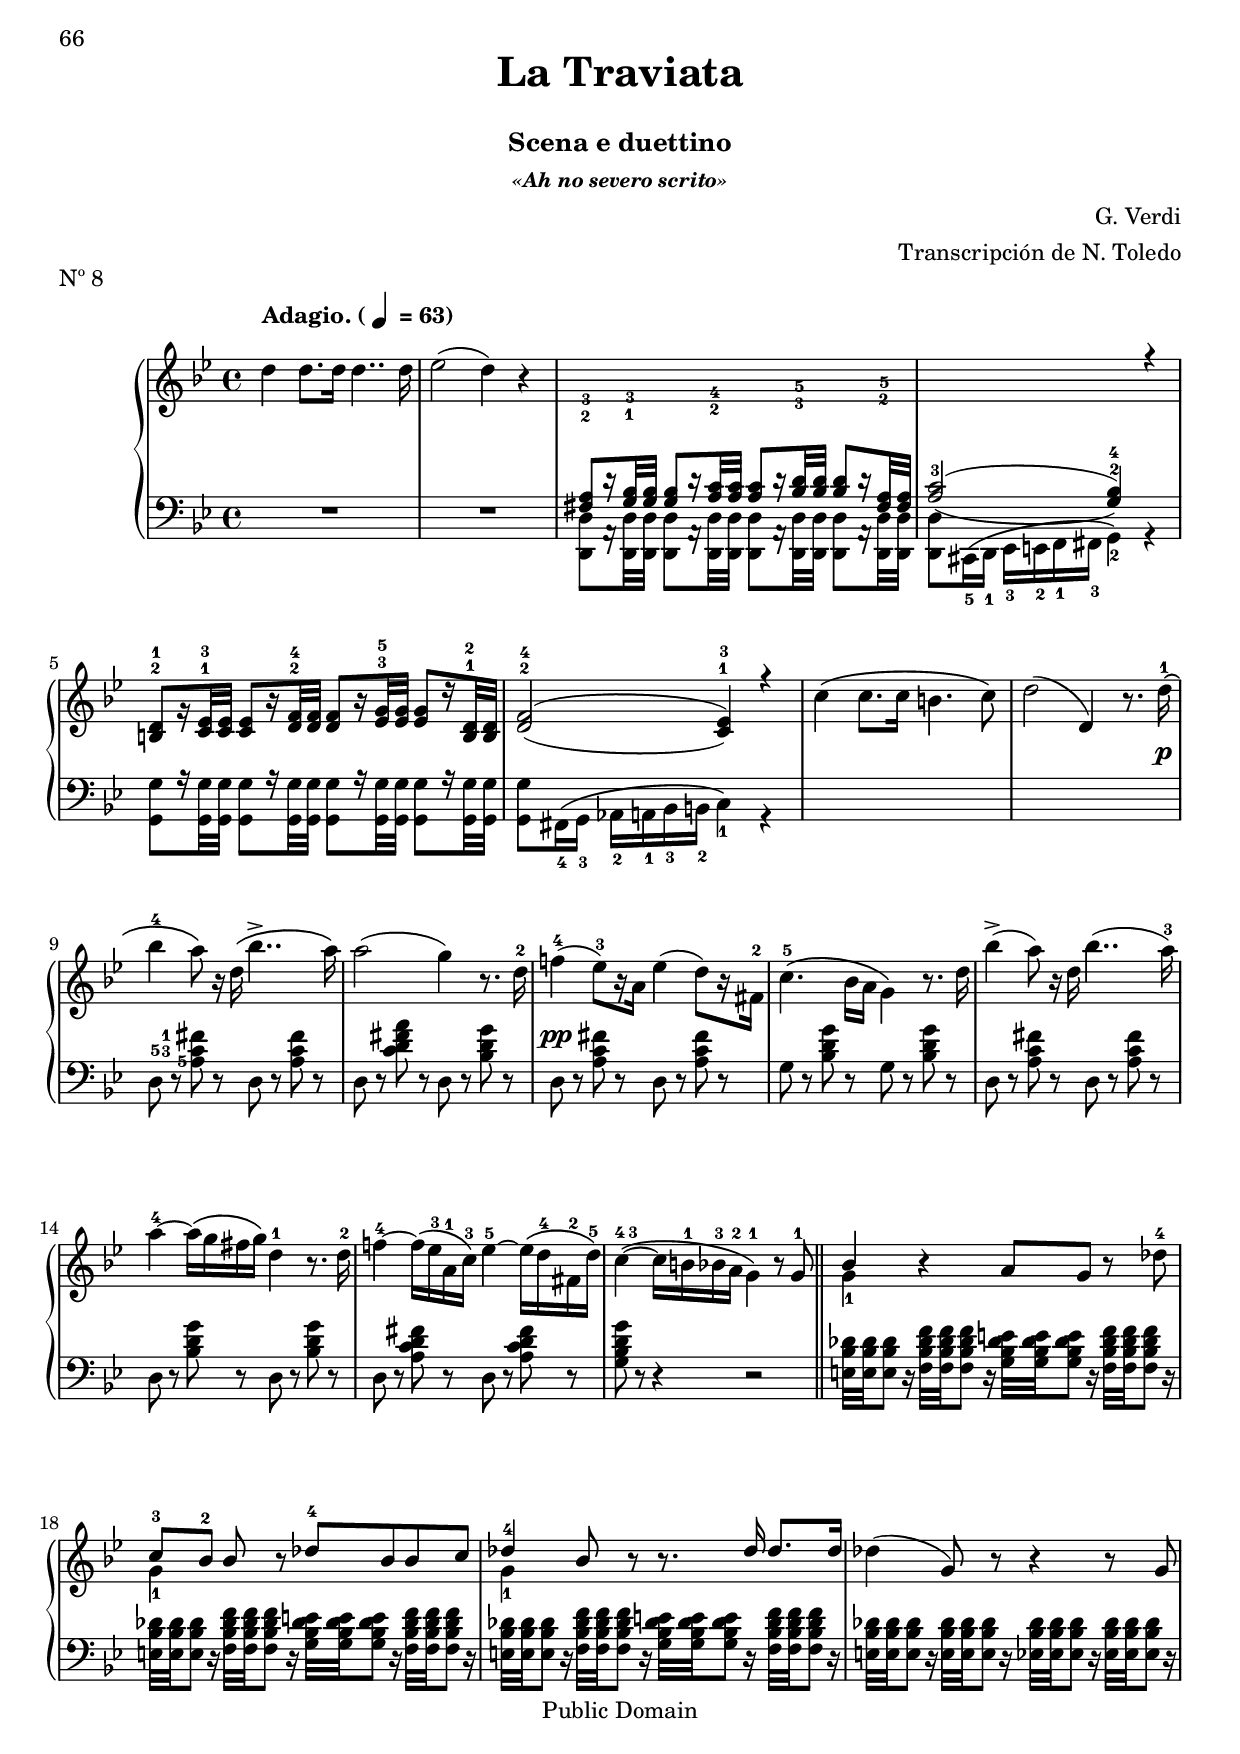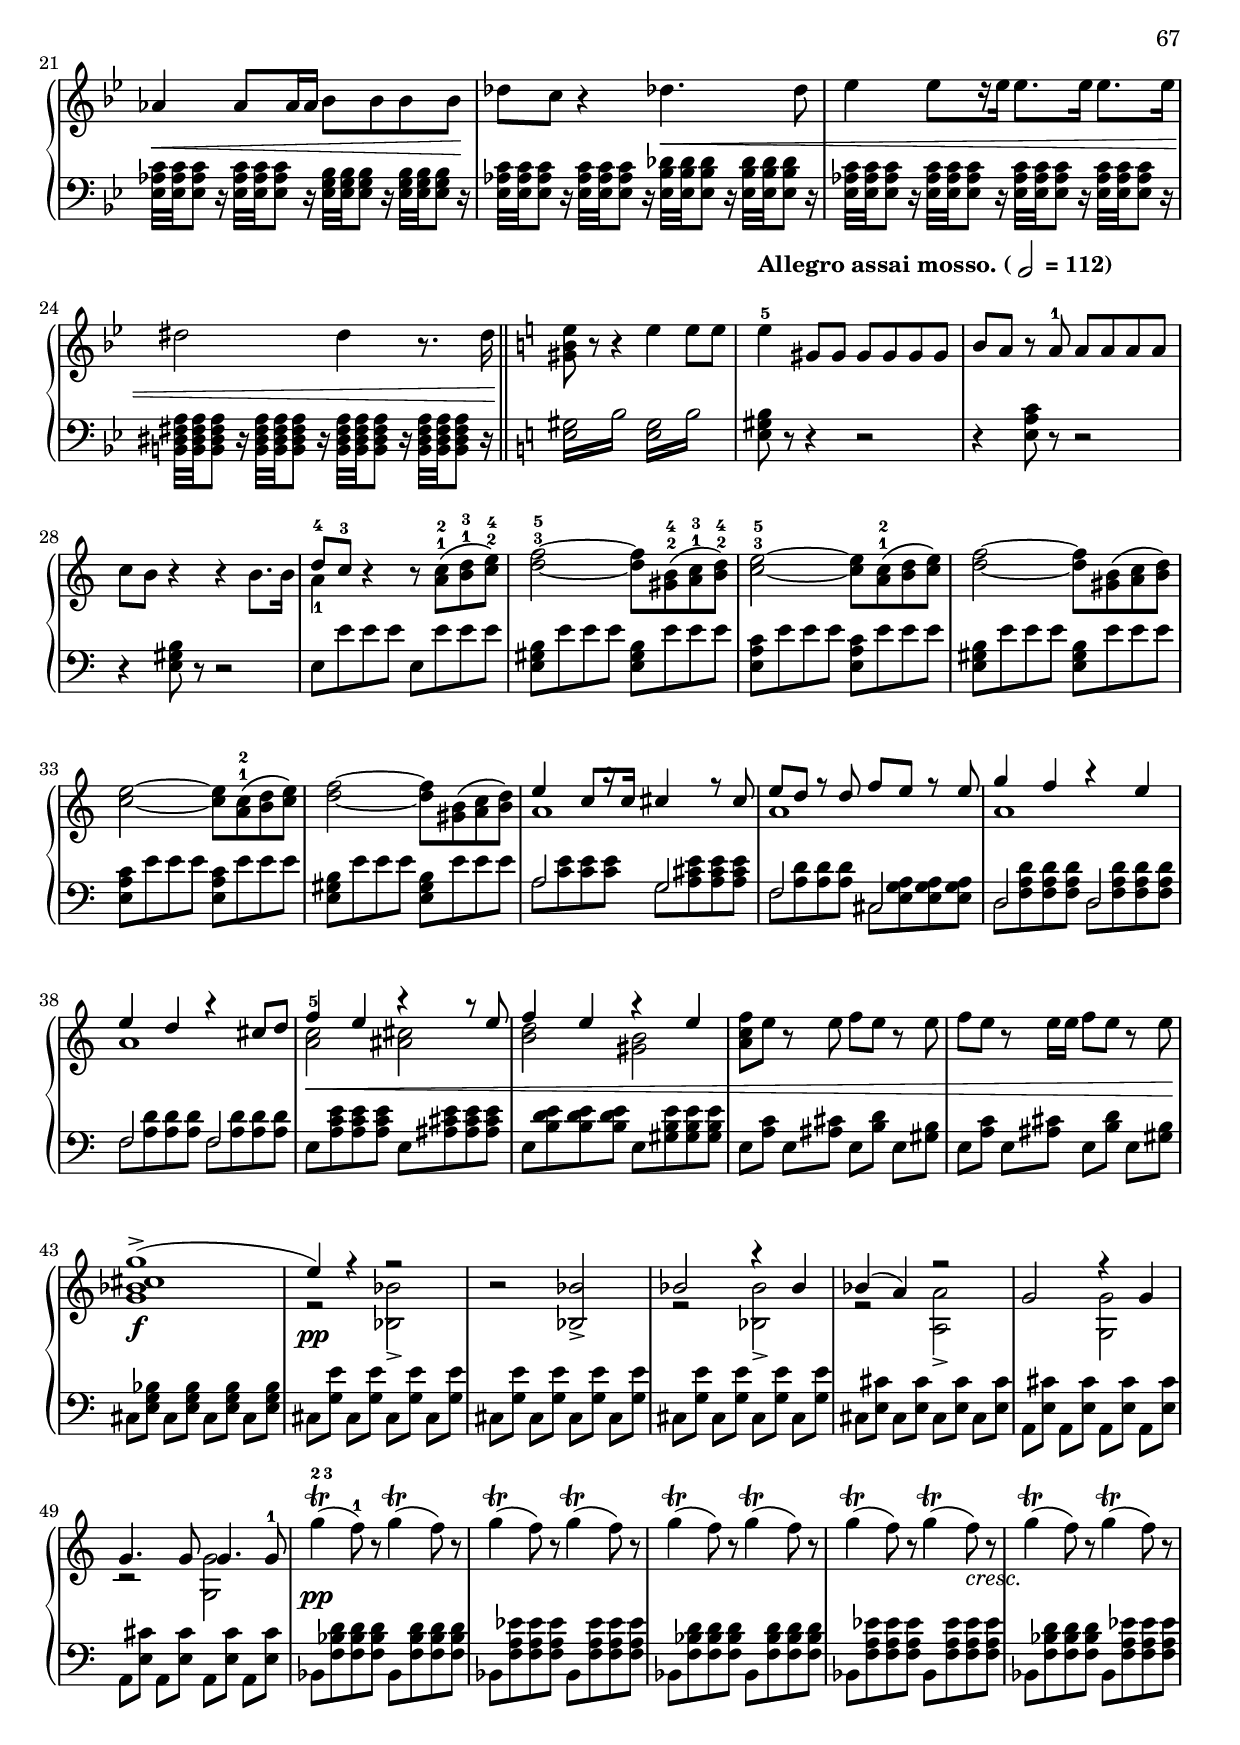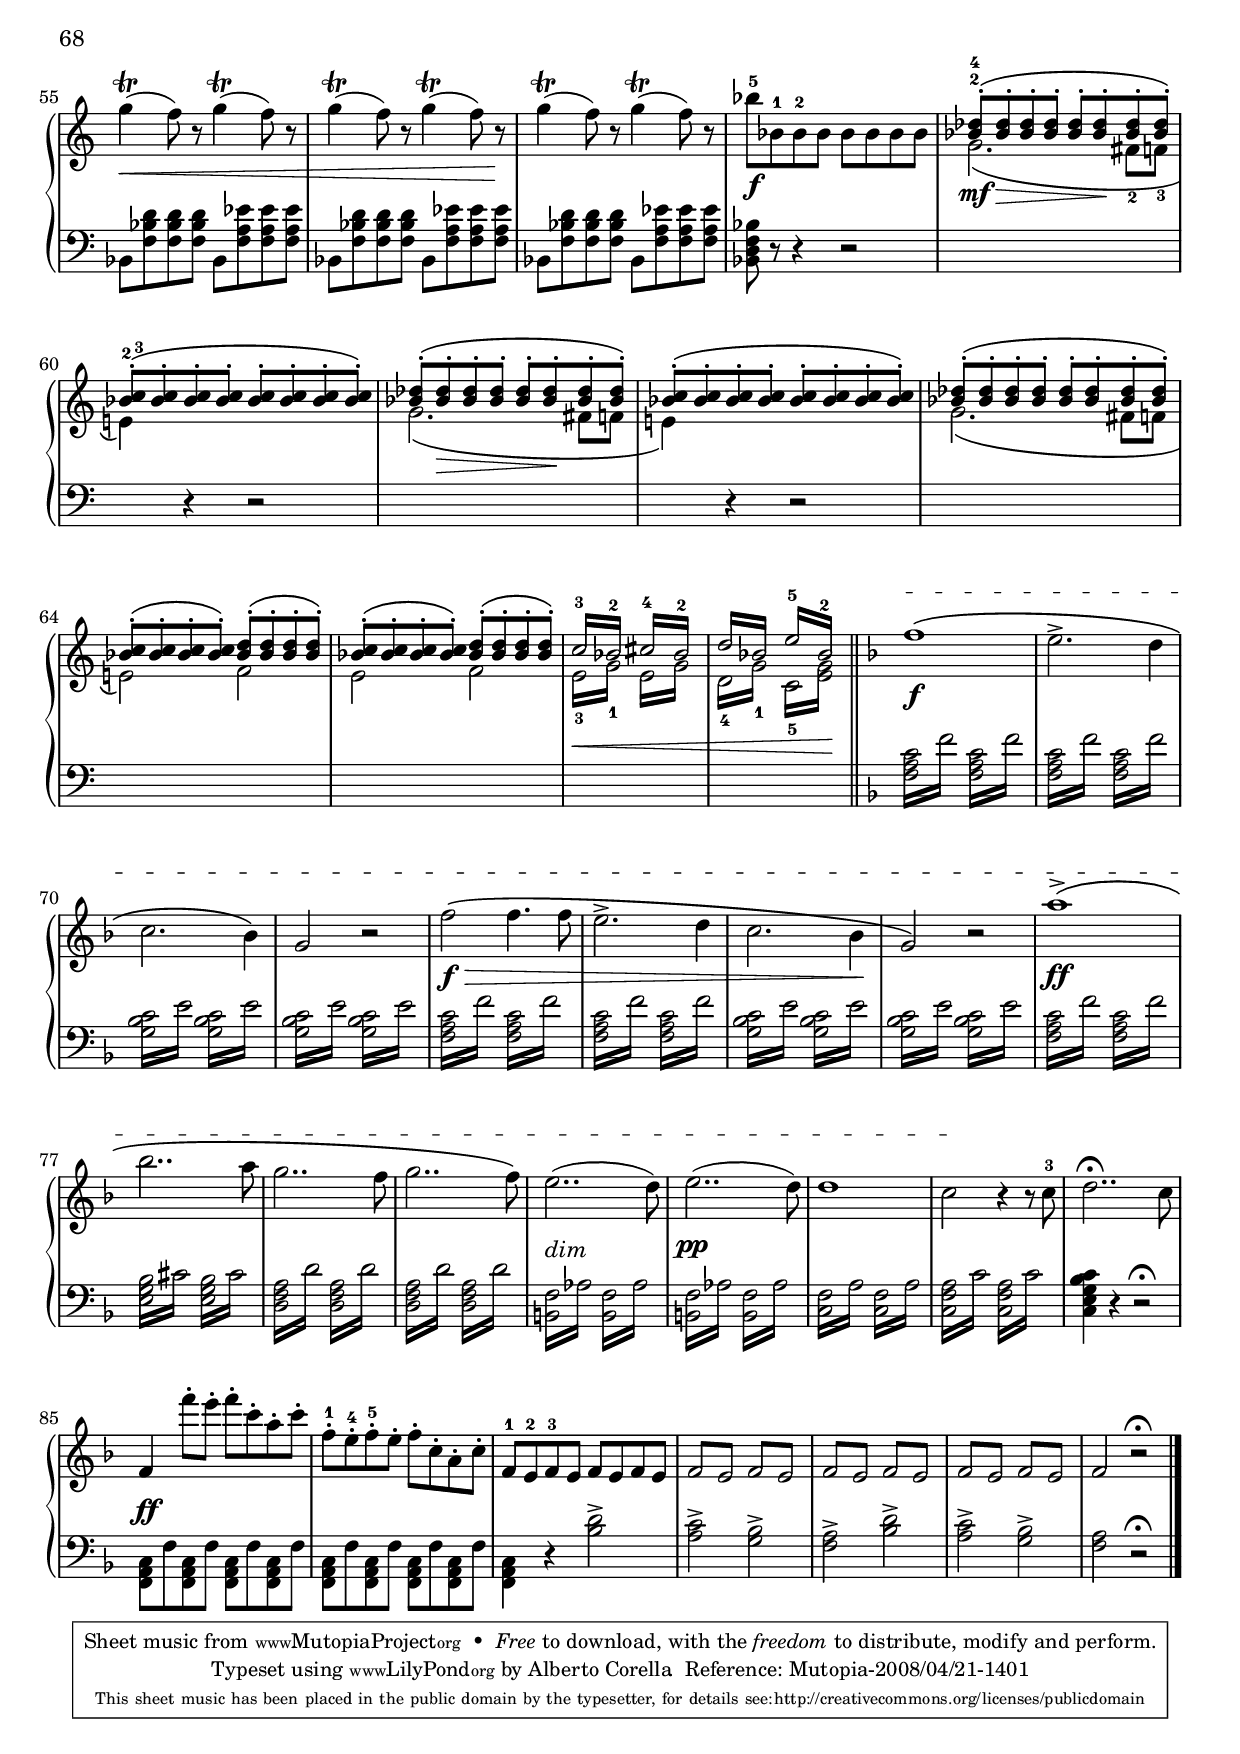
\version "2.10.33"
\header {
    title = \markup \center-align { \bigger "La Traviata" " "}
    subtitle = "Scena e duettino"
    subsubtitle = \markup {\italic "«Ah no severo scrito»"}
    composer = "G. Verdi"
    arranger = "Transcripción de N. Toledo"
    piece = "Nº 8"

    %copyright = "Calcografía de la 'Nueva Biblioteca Musical Económica', 1857-1869"
    % Mutopia headers
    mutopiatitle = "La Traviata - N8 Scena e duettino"
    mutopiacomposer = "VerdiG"
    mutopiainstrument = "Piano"
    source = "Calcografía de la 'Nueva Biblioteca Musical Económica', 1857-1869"
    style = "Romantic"
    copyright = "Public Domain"
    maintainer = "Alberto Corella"
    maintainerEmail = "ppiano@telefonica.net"
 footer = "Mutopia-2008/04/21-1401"
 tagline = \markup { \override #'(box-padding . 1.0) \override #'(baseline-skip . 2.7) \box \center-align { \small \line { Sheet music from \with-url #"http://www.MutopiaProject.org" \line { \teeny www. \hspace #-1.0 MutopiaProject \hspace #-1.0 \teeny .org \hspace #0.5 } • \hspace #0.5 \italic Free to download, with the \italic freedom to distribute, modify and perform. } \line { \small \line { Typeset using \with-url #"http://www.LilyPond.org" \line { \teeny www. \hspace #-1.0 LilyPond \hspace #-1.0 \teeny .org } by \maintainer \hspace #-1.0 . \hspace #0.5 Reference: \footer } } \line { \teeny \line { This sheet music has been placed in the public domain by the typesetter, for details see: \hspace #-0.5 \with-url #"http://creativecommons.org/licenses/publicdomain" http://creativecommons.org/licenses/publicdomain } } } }
}

% Definiciones
stemExtend = {
    \once\override Stem #'Y-extent  = #'(0 . -1)
    \once\override Stem #'length = #14
}
stemExtendOn = {
    \override Stem #'Y-extent  = #'(0 . -1)
    \override Stem #'length = #14
}
stemExtendOff = {
    \revert Stem #'Y-extent
    \revert Stem #'length
}

noFlag = \once \override Stem #'flag-style = #'no-flag
noFlagOn = \override Stem #'flag-style = #'no-flag
noFlagOff = \revert Stem #'flag-style

upper = \relative c'' {
    \clef treble
    \key bes \major
    \time 4/4
    d4^\markup{\column {\line {\bold "Adagio. ("\note #"4" #1 \bold " = 63)"} " " }} d8. d16 d4.. d16 |
    ees2( d4) r |
    \change Staff = "lower"
    \stemUp
    \override Rest #'direction = #up
    \set fingeringOrientations = #'(up)
    \override Fingering #'extra-offset = #'(0 . 3)
    <a,-3 fis-2>8[ d16\rest \set stemLeftBeamCount = #1 <bes-3 g-1>32 <bes g>] <bes g>8[ d16\rest \set stemLeftBeamCount = #1 <c-4 a-2>32 <c a>] <c a>8[ d16\rest \set stemLeftBeamCount = #1 <d-5 bes-3>32 <d bes>] <d bes>8[ d16\rest \change Staff = "lower" \set stemLeftBeamCount = #1 \override Fingering #'extra-offset = #'(0 . 4) <a-5 fis-2>32 <a fis>] | % 1.1 - 3
    \revert Fingering #'extra-offset
    \set doubleSlurs = ##t \slurUp <a c-3>2( <g-2 bes-4>4) \change Staff = "upper" r4 |
    <b-2 d-1>8[ r16 \set stemLeftBeamCount = #1 <c-1 ees-3>32 <c ees>] <c ees>8[ r16 \set stemLeftBeamCount = #1 <d-2 f-4>32 <d f>] <d f>8[ r16 \set stemLeftBeamCount = #1 <ees-3 g-5>32 <ees g>] <ees g>8[ r16 \set stemLeftBeamCount = #1 <b-1 d-2>32 <b d>] |
    <d-2 f-4>2( <c-1 ees-3>4) r | % 1.2 - 6
    \set doubleSlurs = ##f
    \stemNeutral
    c'4\( c8. c16 b4. c8\) |
    \revert Rest #'direction
    d2( d,4) r8. \once\override DynamicLineSpanner #'padding = #2 d'16-1\p\( |
    bes'4-4 a8\) r16 d,\( bes'4..-> a16\) |
    a2( g4) r8. d16-2 | % 1.3 - 10
    \once\override DynamicLineSpanner #'padding = #2.5
    f!4-4(\pp ees8-3)[ r16 a,] ees'4( \stemDown d8)[ r16 fis,-2] |
    c'4.-5\( bes16 a g4\) r8. d'16 |
    \stemNeutral
    bes'4->( a8) r16 d, bes'4..( a16-3) | % 1.4 - 13
    a4-4 ~ a16\( g fis g\) d4-1 r8. d16-2 |
    f!4-4 ~ f16\( ees-3 a,-1 c-3\) ees4-5 ~ ees16\( d-4 fis,-2 d'-5\) |
    c4^\markup{\finger "4 3"}\( ~ c16 b-1 bes-3 a-2 \stemDown g4-1\) \stemNeutral r8 g-1 | % 1.5 - 16
    \bar "||"
    << {bes4} \\ {g4-1} >> r a8 g r des'-4 |
    << {c8-3[ bes-2]} \\ {g4-1} >> \stemUp bes8 r des-4 bes bes c | % 2.1 - 18
    << {des4-4} \\ {g,4-1} >> bes8 r r8. des16 des8.[ des16] |
    \stemNeutral
    des4( g,8) r r4 r8 g | % 2.2 - 20
    aes4\< aes8[ aes16 aes] bes8 bes bes bes\! |
    des[ c] r4 \once\override DynamicLineSpanner #'padding = #1.5 des!4.\< des8 | % 2.3 - 22
    ees4 ees8[ r16 ees] ees8.[ ees16] ees8.[ ees16] |
    dis2 dis4 r8. dis16\! |
    \bar "||"
    \key c \major
    <e b gis>8 r r4 e e8[ e] | % 2.4 - 25
    e4-5^\markup{\column {\line {\bold "Allegro assai mosso. ("\note #"2" #1 \bold " = 112)"} " " }} gis,8 gis gis gis gis gis |
    \noBreak
    b a r a-1 a[ a a a] |
    c b r4 r b8. b16 |
    << {d8[-4 c]-3} \\ {a4-1} >> r4 r8 <a-1 c-2>\( <b-1 d-3> <c-2 e-4>\) |
    <d-3 f-5>2 ~ <d f>8 <gis,-2 b-4>\( <a-1 c-3> <b-2 d-4>\) | % 2.5 - 30
    <c-3 e-5>2 ~ <c e>8 <a-1 c-2>\( <b d> <c e>\) |
    <d f>2 ~ <d f>8 <gis, b>\( <a c> <b d>\) |
    <c e>2 ~ <c e>8 <a-1 c-2>\( <b d> <c e>\) |
    <d f>2 ~ <d f>8 <gis, b>\( <a c> <b d>\) | % 2.6 - 34
    << {e4 c8[ r16 c] cis4 r8 cis8} \\ {a1} >> |
    << {e'8[ d] r d f[ e] r e} \\ {a,1} >> |
    << {g'4 f r e} \\ {a,1} >> |
    << {e'4 d r cis8 d} \\ {a1} >> | % 3.1 - 38
    << {f'4-5 e r r8 e} \\ {<c a>2\< <cis ais>} >> |
    << {f4 e r e} \\ {<d b>2 <b gis>} >> |
    << {s1} \\ {<f' c a>8[ e] b\rest e f[ e] b\rest e} >> |
    << {s1} \\ {f8[ e] b\rest e16 e f8[ e] b\rest e\!} >> | % 3.2 - 42
    << {<g cis, bes g>1->\f(} \\ {s1} >> |
    << {e4) r r2} \\ {\once\override DynamicLineSpanner #'padding = 2 r2\pp <bes bes,>->} >> |
    r2 <bes bes,>-> |
    << {bes2 r4 bes} \\ {r2 <bes bes,>->} >> | % 3.3 - 46
    << {bes4( a) r2} \\ {r2 <a a,>->} >> |
    g2 << {r4 g} \\ {<g g,>2} >> |
    << {g4. g8 g4. g8-1} \\ {r2 <g g,>2} >> |
    \once\override Script #'script-priority = #-100 \once\override DynamicLineSpanner #'padding = #2 g'4\trill^\markup{\finger "2 3"}(\pp f8-1) r g4\trill( f8) r | % 3.4 - 50
    g4\trill( f8) r g4\trill( f8) r |
    g4\trill( f8) r g4\trill( f8) r |
    g4\trill( f8) r g4\trill( f8)_\markup{\italic "cresc."} r |
    g4\trill( f8) r g4\trill( f8) r | % 3.5 - 54
    \once\override DynamicLineSpanner #'padding = #1 
    g4\trill(\< f8) r g4\trill( f8) r |
    g4\trill( f8) r g4\trill( f8) r\! |
    g4\trill( f8) r g4\trill( f8) r |
    bes8-5\f bes,-1 bes-2 bes bes bes bes bes | % 3.6 - 58
    << {\set fingeringOrientations = #'(up) <bes-2 des-4>8-.\( <bes des>-.\> <bes des>-. <bes des>-. <bes des>-. <bes des>-.\! <bes des>-. <bes des>-.\) } \\ {g2.\mf\( fis8-2 f-3} >> |
    << {<bes-2 c-3>8-.\( <bes c>-. <bes c>-. <bes c>-. <bes c>-. <bes c>-. <bes c>-. <bes c>-.\) } \\ {e,!4\) s4 s2} >> |
    << {<bes' des>8-.\( <bes des>-.\> <bes des>-. <bes des>-. <bes des>-. <bes des>-.\! <bes des>-. <bes des>-.\) } \\ {g2.\( fis8 f} >> |
    << {<bes c>8-.\( <bes c>-. <bes c>-. <bes c>-. <bes c>-. <bes c>-. <bes c>-. <bes c>-.\) } \\ {e,!4\) s4 s2} >> | % 4.1 - 62
    << {<bes' des>8-.\( <bes des>-. <bes des>-. <bes des>-. <bes des>-. <bes des>-. <bes des>-. <bes des>-.\) } \\ {g2.\( fis8 f} >> |
    << {<bes c>8-.\( <bes c>-. <bes c>-. <bes c>-.\) <bes d>-.\( <bes d>-. <bes d>-. <bes d>-.\)} \\ {e,!2\) f} >> |
    << {<bes c>8-.\( <bes c>-. <bes c>-. <bes c>-.\) <bes d>-.\( <bes d>-. <bes d>-. <bes d>-.\)} \\ {e,2 f} >> |
    << {\once\override DynamicLineSpanner #'padding = #6 \repeat "tremolo" 4 {c'16-3\< bes-2} \repeat "tremolo" 4 {cis16-4 bes-2} } \\ {\repeat "tremolo" 4 {e,16-3 g-1} \repeat "tremolo" 4 {e16 g} } >>
    << {\repeat "tremolo" 4 {d'16 bes} \repeat "tremolo" 4 {e16-5 bes-2\!} } \\ {\repeat "tremolo" 4 {d,16-4 g-1} \repeat "tremolo" 4 {c,16-5 <e g>} } >> | % 4.2 - 67
    \bar "||"
    \key f \major
    \override TextSpanner #'edge-text = #'("con 8ª " . "")
    \once\override TextSpanner #'staff-padding = #4
    f'1\(\f\startTextSpan |
    e2.-> d4 |
    c2. bes4\) |
    g2 r |
    f'2\f\>\( f4. f8 |
    e2.-> d4 | % 4.3 - 73
    c2. bes4\!
    g2\) r |
    a'1->\ff\( |
    bes2.. a8 |
    g2.. f8 |
    g2.. f8\) | % 4.4 - 79
    \once\override TextScript #'padding = #2
    e2..(_\markup{\italic "dim"} d8) |
    \once\override DynamicLineSpanner #'padding = #2
    e2..(\pp d8) |
    d1 |
    c2\stopTextSpan r4 r8 c-3 |
    d2..\fermata c8 |
    \once\override DynamicLineSpanner #'padding = #2
    f,4\ff f''8-. e-. f-. c-. a-. c-. | % 4.5 - 85
    f,-.-1 e-.-4 f-.-5 e-. f-. c-. a-. c-. |
    f,-1 e-2 f-3 e f e f e |
    \repeat "tremolo" 2 {f8 e} \repeat "tremolo" 2 {f8 e} |
    \repeat "tremolo" 2 {f8 e} \repeat "tremolo" 2 {f8 e} |
    \repeat "tremolo" 2 {f8 e} \repeat "tremolo" 2 {f8 e} |
    f2 r\fermata | % fin
    \bar "|."
}
lower = \relative c {
    \clef bass
    \key bes \major
    \time 4/4
    R1 |
    R1 |
    \stemDown
    \override Rest #'direction = #down
    <d d,>8[ a16\rest \set stemLeftBeamCount = #1 <d d,>32 <d d,>] <d d,>8[ a16\rest \set stemLeftBeamCount = #1 <d d,>32 <d d,>] <d d,>8[ a16\rest \set stemLeftBeamCount = #1 <d d,>32 <d d,>] <d d,>8[ a16\rest \set stemLeftBeamCount = #1 <d d,>32 <d d,>] | % 1.1 - 3
    <d d,>8 cis,16_5\( d_1 ees_3 e_2 f_1 fis_3 g4_2\) r |
    <g' g,>8[ a16\rest \set stemLeftBeamCount = #1 <g g,>32 <g g,>] <g g,>8[ a16\rest \set stemLeftBeamCount = #1 <g g,>32 <g g,>] <g g,>8[ a16\rest \set stemLeftBeamCount = #1 <g g,>32 <g g,>] <g g,>8[ a16\rest \set stemLeftBeamCount = #1 <g g,>32 <g g,>] | % 1.1 - 3
    <g g,>8 fis,16_4\( g_3 aes_2 a_1 bes_3 b_2 c4_1\) r | % 1.2 - 6
    s1 |
    s1 |
    \revert Rest #'direction
    d8-5 r \set fingeringOrientations = #'(left) <a'-5 c-3 fis-1> r d, r <a' c fis> r |
    d, r <c' d fis a> r d, r <bes' d g> r | % 1.3 - 10
    d, r <a' c fis> r d, r <a' c fis> r | 
    g r <bes d g> r g r <bes d g> r |
    d, r <a' c fis> r d, r <a' c fis> r | % 1.4 - 13
    d, r <bes' d g> r d, r <bes' d g> r |
    d, r <a' c d fis> r d, r <a' c d fis> r |
    <g bes d g> r r4 r2 | % 1.5 - 16
    \bar "||"
    <e bes' des>32 <e bes' des> <e bes' des>8 r16 <f bes des f>32 <f bes des f> <f bes des f>8 r16 <g bes des e>32 <g bes des e> <g bes des e>8 r16 <f bes des f>32 <f bes des f> <f bes des f>8 r16 |
    <e bes' des>32 <e bes' des> <e bes' des>8 r16 <f bes des f>32 <f bes des f> <f bes des f>8 r16 <g bes des e>32 <g bes des e> <g bes des e>8 r16 <f bes des f>32 <f bes des f> <f bes des f>8 r16 | % 2.1 - 18
    <e bes' des>32 <e bes' des> <e bes' des>8 r16 <f bes des f>32 <f bes des f> <f bes des f>8 r16 <g bes des e>32 <g bes des e> <g bes des e>8 r16 <f bes des f>32 <f bes des f> <f bes des f>8 r16 |
    <e bes' des>32 <e bes' des> <e bes' des>8 r16 <e bes' des>32 <e bes' des> <e bes' des>8 r16 <ees bes' des>32 <ees bes' des> <ees bes' des>8 r16 <ees bes' des>32 <ees bes' des> <ees bes' des>8 r16 | % 2.2 - 20
    <ees aes c>32 <ees aes c> <ees aes c>8 r16 <ees aes c>32 <ees aes c> <ees aes c>8 r16 <ees g bes>32 <ees g bes> <ees g bes>8 r16 <ees g bes>32 <ees g bes> <ees g bes>8 r16 |
    <ees aes c>32 <ees aes c> <ees aes c>8 r16 <ees aes c>32 <ees aes c> <ees aes c>8 r16 <ees bes' des>32 <ees bes' des> <ees bes' des>8 r16 <ees bes' des>32 <ees bes' des> <ees bes' des>8 r16 | % 2.3 - 22
    <ees aes c>32 <ees aes c> <ees aes c>8 r16 <ees aes c>32 <ees aes c> <ees aes c>8 r16 <ees aes c>32 <ees aes c> <ees aes c>8 r16 <ees aes c>32 <ees aes c> <ees aes c>8 r16 |
    <a fis dis b>32 <a fis dis b> <a fis dis b>8 r16 <a fis dis b>32 <a fis dis b> <a fis dis b>8 r16 <a fis dis b>32 <a fis dis b> <a fis dis b>8 r16 <a fis dis b>32 <a fis dis b> <a fis dis b>8 r16 |
    \bar "||"
    \key c \major
    \repeat "tremolo" 4 {<e gis>16 b'16} \repeat "tremolo" 4 {<e, gis>16 b'16} | % 2.4 - 25
    <b gis e>8 r r4 r2 |
    r4 <c a e>8 r r2 |
    r4 <b gis e>8 r r2 |
    e,8 e' e e e, e' e e |
    <b gis e> e e e <b gis e> e e e | % 2.5 - 30
    <c a e> e e e <c a e> e e e |
    <b gis e> e e e <b gis e> e e e |
    <c a e> e e e <c a e> e e e |
    <b gis e> e e e <b gis e> e e e | % 2.6 - 34
    << {\override Staff.NoteCollision #'merge-differently-headed = ##t a,2 g} \\ {a8 <c e> <c e> <c e> g <a cis e> <a cis e> <a cis e>} >> |
    << {f2 cis} \\ {f8 <a d> <a d> <a d> cis, <e g a> <e g a> <e g a>} >> |
    << {d2 d} \\ {d8 <f a d> <f a d> <f a d> d <f a d> <f a d> <f a d> } >> |
    << {f2 f} \\ {f8 <a d> <a d> <a d> f <a d> <a d> <a d> } >> | % 3.1 - 38
    e8 <a c e> <a c e> <a c e> e <ais cis e> <ais cis e> <ais cis e> |
    e <b' d e> <b d e> <b d e> e, <gis b e> <gis b e> <gis b e> |
    e[ <a c>] e <ais cis> e[ <b' d>] e, <gis b>  |
    e[ <a c>] e <ais cis> e[ <b' d>] e, <gis b>  | % 3.2 - 42
    \repeat "unfold" 4 {cis,8[ <e g bes>]} |
    \repeat "unfold" 4 {cis8[ <g' e'>]} |
    \repeat "unfold" 4 {cis,8[ <g' e'>]} |
    \repeat "unfold" 4 {cis,8[ <g' e'>]} | % 3.3 - 46
    \repeat "unfold" 4 {cis,8[ <e cis'>]} |
    \repeat "unfold" 4 {a,8[ <e' cis'>]} |
    \repeat "unfold" 4 {a,8[ <e' cis'>]} |
    bes <f' bes d> <f bes d> <f bes d> bes, <f' bes d> <f bes d> <f bes d> | % 3.4 - 50
    bes, <f' a ees'> <f a ees'> <f a ees'> bes, <f' a ees'> <f a ees'> <f a ees'> |
    bes, <f' bes d> <f bes d> <f bes d> bes, <f' bes d> <f bes d> <f bes d> |
    bes, <f' a ees'> <f a ees'> <f a ees'> bes, <f' a ees'> <f a ees'> <f a ees'> |
    bes, <f' bes d> <f bes d> <f bes d> bes, <f' a ees'> <f a ees'> <f a ees'> | % 3.5 - 54
    bes, <f' bes d> <f bes d> <f bes d> bes, <f' a ees'> <f a ees'> <f a ees'> |
    bes, <f' bes d> <f bes d> <f bes d> bes, <f' a ees'> <f a ees'> <f a ees'> |
    bes, <f' bes d> <f bes d> <f bes d> bes, <f' a ees'> <f a ees'> <f a ees'> |
    <bes f d bes> r r4 r2 | % 3.6 - 58
    s1 |
    s4 r4 r2 |
    s1 |
    s4 r4 r2 | % 4.1 - 62
    s1*5 | % 4.2 - 67
    \bar "||"
    \key f \major
    \repeat "tremolo" 4 {<f a c>16 f'} \repeat "tremolo" 4 {<f, a c>16 f'} |
    \repeat "tremolo" 4 {<f, a c>16 f'} \repeat "tremolo" 4 {<f, a c>16 f'} |
    \repeat "tremolo" 4 {<g, bes c>16 e'} \repeat "tremolo" 4 {<g, bes c>16 e'} |
    \repeat "tremolo" 4 {<g, bes c>16 e'} \repeat "tremolo" 4 {<g, bes c>16 e'} |
    \repeat "tremolo" 4 {<f, a c>16 f'} \repeat "tremolo" 4 {<f, a c>16 f'} |
    \repeat "tremolo" 4 {<f, a c>16 f'} \repeat "tremolo" 4 {<f, a c>16 f'} | % 4.3 - 73
    \repeat "tremolo" 4 {<g, bes c>16 e'} \repeat "tremolo" 4 {<g, bes c>16 e'} |
    \repeat "tremolo" 4 {<g, bes c>16 e'} \repeat "tremolo" 4 {<g, bes c>16 e'} |
    \repeat "tremolo" 4 {<f, a c>16 f'} \repeat "tremolo" 4 {<f, a c>16 f'} |
    \repeat "tremolo" 4 {<e, g bes>16 cis'} \repeat "tremolo" 4 {<e, g bes>16 cis'} |
    \repeat "tremolo" 4 {<d, f a>16 d'} \repeat "tremolo" 4 {<d, f a>16 d'} |
    \repeat "tremolo" 4 {<d, f a>16 d'} \repeat "tremolo" 4 {<d, f a>16 d'} | % 4.4 - 79
    \repeat "tremolo" 4 {<b, f'>16 aes'} \repeat "tremolo" 4 {<b, f'>16 aes'} |
    \repeat "tremolo" 4 {<b, f'>16 aes'} \repeat "tremolo" 4 {<b, f'>16 aes'} |
    \repeat "tremolo" 4 {<c, f>16 a'} \repeat "tremolo" 4 {<c, f>16 a'} |
    \repeat "tremolo" 4 {<c, f a>16 c'} \repeat "tremolo" 4 {<c, f a>16 c'} |
    <c bes g e c>4 r r2\fermata |
    \repeat "unfold" 4 {<f,, a c>8 f'} | % 4.5 - 85
    \repeat "unfold" 4 {<f, a c>8 f'} |
    <c a f>4 r <bes' d>2-> |
    <a c>-> <g bes>-> |
    <f a>-> <bes d>-> |
    <a c>-> <g bes>-> |
    <f a> r2\fermata | % fin
    \bar "|."
}
\score {
    \new PianoStaff <<
        \new Staff = upper { \upper } 
        \new Staff = lower { \lower }
       >>
       \layout {
        \context {
            \Staff
            \consists Span_arpeggio_engraver
        } 
       }
        \midi { }
     }

\paper {
    first-page-number = 66
    print-first-page-number = ##t
    ragged-last-bottom = ##f
    %#(set-paper-size "a4")
}
